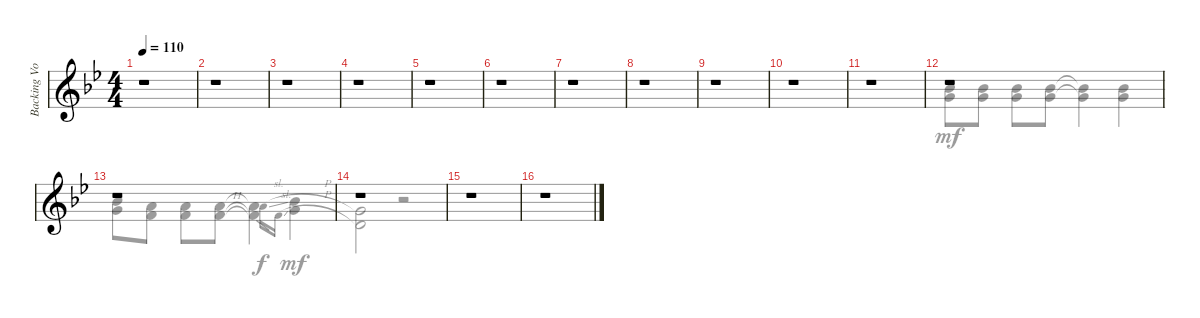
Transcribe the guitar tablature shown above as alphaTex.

\track ("Backing Vocal" "Backing Vo") {instrument lead6voice}
\staff {score}
\tuning (E4 B3 G3 D3 A2 E2) {hide}
\voice
\ts (4 4)
\tempo 110
\clef g2
\ks gminor
r.1{dy mf} |
r.1 |
r.1 |
r.1 |
r.1 |
r.1 |
r.1 |
r.1 |
r.1 |
r.1 |
r.1 |
r.1 |
r.1 |
r.1 |
r.1 |
r.1
\voice
\clef g2
\ottava regular
\simile none
\ks gminor
|
|
|
|
|
|
|
|
|
|
|
(6.1 8.2).8 (6.1 8.2).8 (6.1 8.2).8 (6.1 8.2).8 (6.1{t} 8.2{t}).4 (6.1 8.2).4 |
(6.1 8.2).8 (5.1 6.2).8 (5.1 6.2).8 (5.1{h} 6.2{h}).8 (5.1{t} 6.2{t}).4 5.1{sl}.16{gr dy f} 6.2{sl}.16{gr} (6.1{h} 8.2{h}).4{dy mf} |
(3.1 3.2).2 r.2 |
r.1 |
